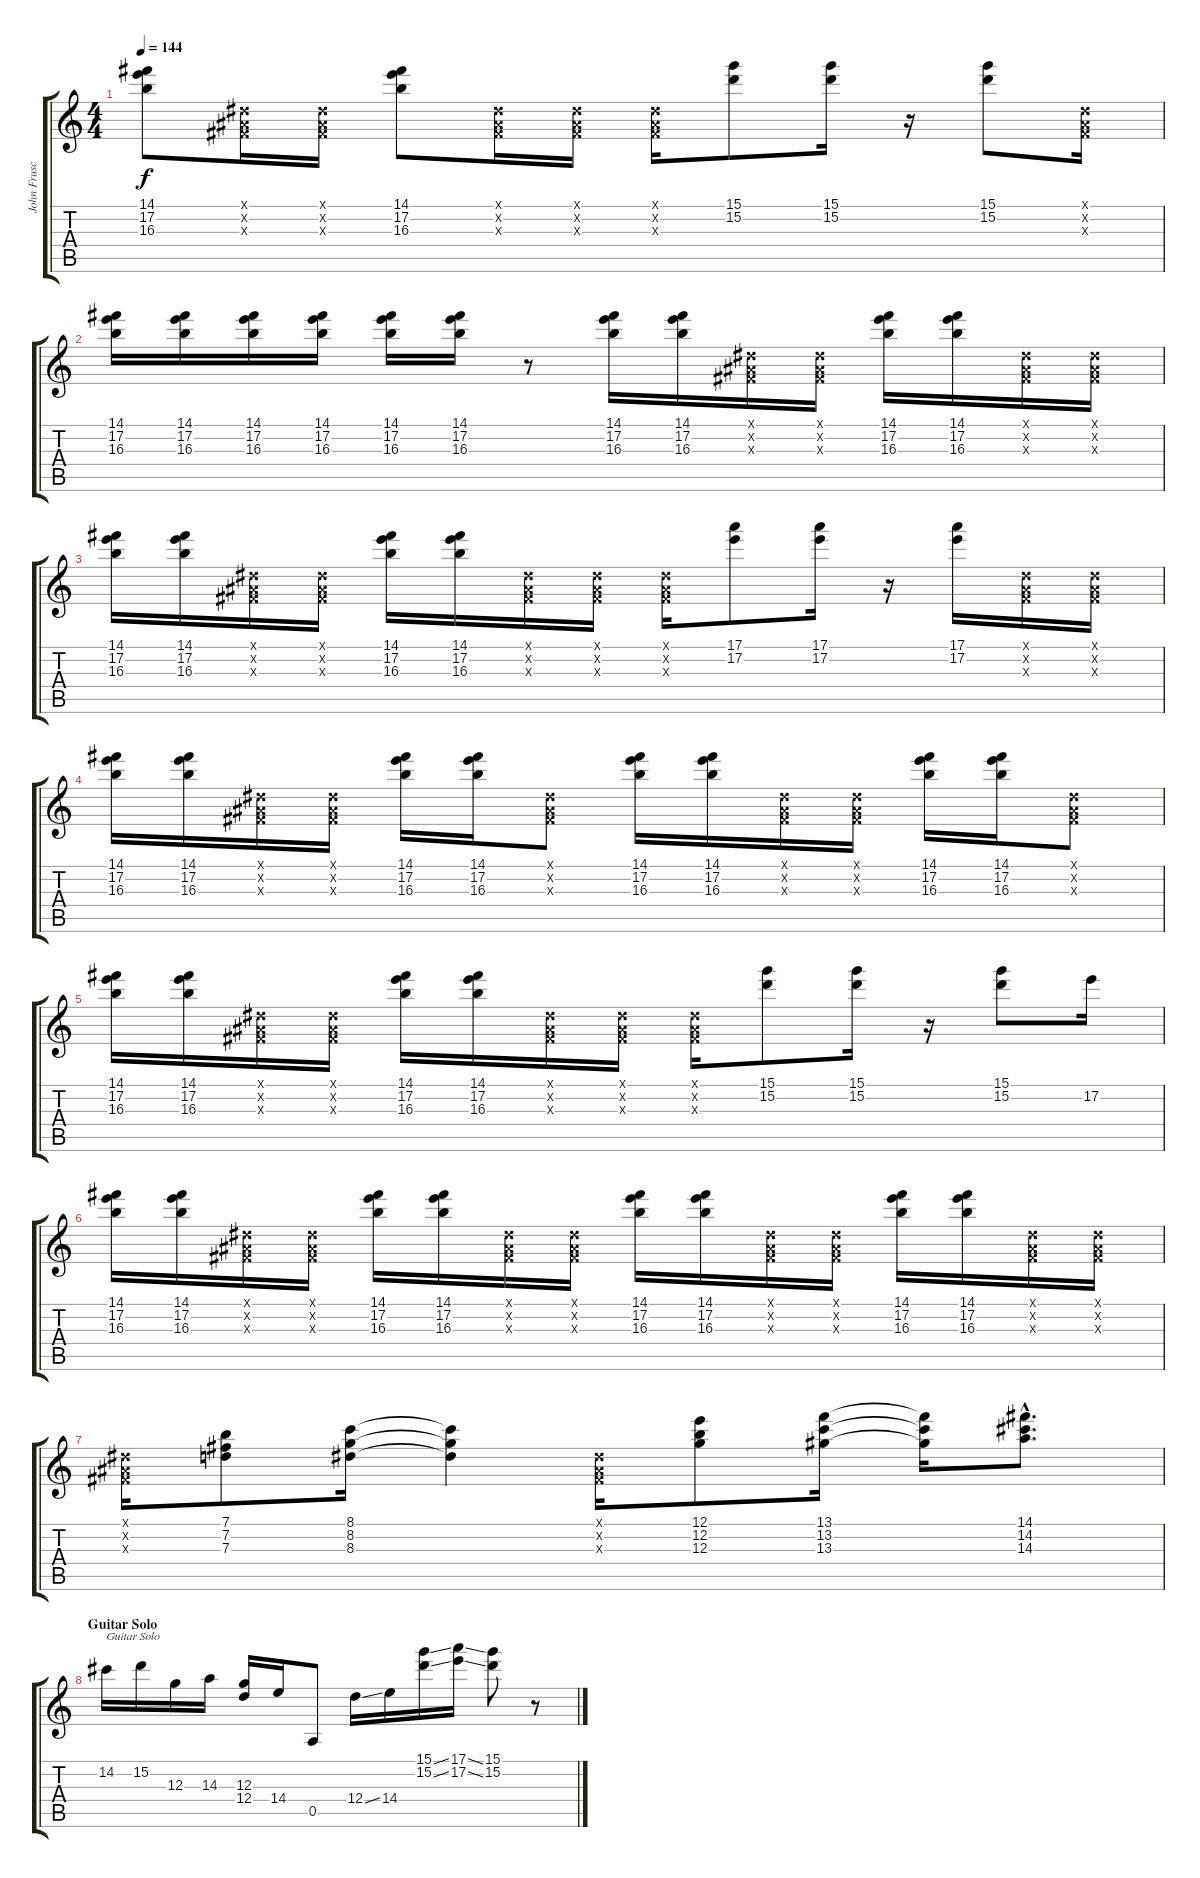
\track ("John Frusciante" "John Frusc") {instrument electricguitarmuted}
\staff {score tabs}
\tuning (E4 B3 G3 D3 A2 E2) {hide}
\ts (4 4)
\tempo 144
\clef g2
\ks c
(14.1 17.2 16.3).8{dy f} (-1.1{x} -1.2{x} -1.3{x}).16 (-1.1{x} -1.2{x} -1.3{x}).16 (14.1 17.2 16.3).8 (-1.1{x} -1.2{x} -1.3{x}).16 (-1.1{x} -1.2{x} -1.3{x}).16 (-1.1{x} -1.2{x} -1.3{x}).16 (15.1 15.2).8 (15.1 15.2).16 r.16 (15.1 15.2).8 (-1.1{x} -1.2{x} -1.3{x}).16 |
(14.1 17.2 16.3).16 (14.1 17.2 16.3).16 (14.1 17.2 16.3).16 (14.1 17.2 16.3).16 (14.1 17.2 16.3).16 (14.1 17.2 16.3).16 r.8 (14.1 17.2 16.3).16 (14.1 17.2 16.3).16 (-1.1{x} -1.2{x} -1.3{x}).16 (-1.1{x} -1.2{x} -1.3{x}).16 (14.1 17.2 16.3).16 (14.1 17.2 16.3).16 (-1.1{x} -1.2{x} -1.3{x}).16 (-1.1{x} -1.2{x} -1.3{x}).16 |
(14.1 17.2 16.3).16 (14.1 17.2 16.3).16 (-1.1{x} -1.2{x} -1.3{x}).16 (-1.1{x} -1.2{x} -1.3{x}).16 (14.1 17.2 16.3).16 (14.1 17.2 16.3).16 (-1.1{x} -1.2{x} -1.3{x}).16 (-1.1{x} -1.2{x} -1.3{x}).16 (-1.1{x} -1.2{x} -1.3{x}).16 (17.1 17.2).8 (17.1 17.2).16 r.16 (17.1 17.2).16 (-1.1{x} -1.2{x} -1.3{x}).16 (-1.1{x} -1.2{x} -1.3{x}).16 |
(14.1 17.2 16.3).16 (14.1 17.2 16.3).16 (-1.1{x} -1.2{x} -1.3{x}).16 (-1.1{x} -1.2{x} -1.3{x}).16 (14.1 17.2 16.3).16 (14.1 17.2 16.3).16 (-1.1{x} -1.2{x} -1.3{x}).8 (14.1 17.2 16.3).16 (14.1 17.2 16.3).16 (-1.1{x} -1.2{x} -1.3{x}).16 (-1.1{x} -1.2{x} -1.3{x}).16 (14.1 17.2 16.3).16 (14.1 17.2 16.3).16 (-1.1{x} -1.2{x} -1.3{x}).8 |
(14.1 17.2 16.3).16 (14.1 17.2 16.3).16 (-1.1{x} -1.2{x} -1.3{x}).16 (-1.1{x} -1.2{x} -1.3{x}).16 (14.1 17.2 16.3).16 (14.1 17.2 16.3).16 (-1.1{x} -1.2{x} -1.3{x}).16 (-1.1{x} -1.2{x} -1.3{x}).16 (-1.1{x} -1.2{x} -1.3{x}).16 (15.1 15.2).8 (15.1 15.2).16 r.16 (15.1 15.2).8 17.2.16 |
(14.1 17.2 16.3).16 (14.1 17.2 16.3).16 (-1.1{x} -1.2{x} -1.3{x}).16 (-1.1{x} -1.2{x} -1.3{x}).16 (14.1 17.2 16.3).16 (14.1 17.2 16.3).16 (-1.1{x} -1.2{x} -1.3{x}).16 (-1.1{x} -1.2{x} -1.3{x}).16 (14.1 17.2 16.3).16 (14.1 17.2 16.3).16 (-1.1{x} -1.2{x} -1.3{x}).16 (-1.1{x} -1.2{x} -1.3{x}).16 (14.1 17.2 16.3).16 (14.1 17.2 16.3).16 (-1.1{x} -1.2{x} -1.3{x}).16 (-1.1{x} -1.2{x} -1.3{x}).16 |
(-1.1{x} -1.2{x} -1.3{x}).16 (7.1 7.2 7.3).8 (8.1 8.2 8.3).16 (8.1{t} 8.2{t} 8.3{t}).4 (-1.1{x} -1.2{x} -1.3{x}).16 (12.1 12.2 12.3).8 (13.1 13.2 13.3).16 (13.1{t} 13.2{t} 13.3{t}).16 (14.1{hac} 14.2{hac} 14.3{hac}).8{d} |
\section ("" "Guitar Solo")
14.2.16{txt "Guitar Solo"} 15.2.16 12.3.16 14.3.16 (12.3 12.4).16 14.4.16 0.5.8{instrument electricguitarmuted} 12.4{ss}.16{instrument overdrivenguitar} 14.4.16 (15.1{ss} 15.2{ss}).16 (17.1{ss} 17.2{ss}).16 (15.1 15.2).8 r.8
